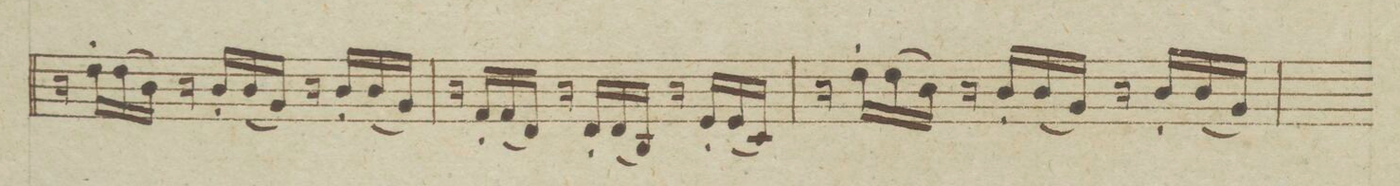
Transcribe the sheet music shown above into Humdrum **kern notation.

**kern	**dynam
*I"Violino Secondo.	*
*clefG2	*
*k[b-e-a-d-g-]	*
*M3/4	*
16r	.
16dd-'\LL	.
(16dd-\	.
16b-\JJ)	.
16r	.
16b-'/LL	.
(16b-/	.
16g-/JJ)	.
16r	.
16b-'/LL	.
(16b-/	.
16g-/JJ)	.
=41	=41
16r	.
16f'/LL	.
(16f/	.
16d-/JJ)	.
16r	.
16d-'/LL	.
(16d-/	.
16B-/JJ)	.
16r	.
16e-'/LL	.
(16e-/	.
16c/JJ)	.
=42	=42
16r	.
16dd-'\LL	.
(16dd-\	.
16b-\JJ)	.
16r	.
16b-'/LL	.
(16b-/	.
16g-/JJ)	.
16r	.
16b-'/LL	.
(16b-/	.
16g-/JJ)	.
=43	=43
*-	*-
